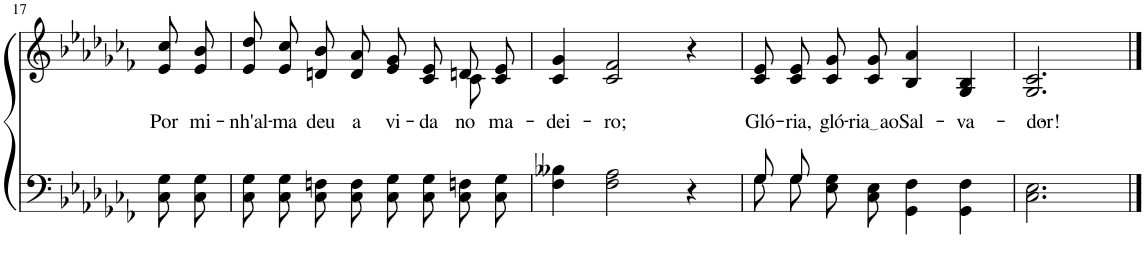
**kern	**kern	**text
*part2	*part1	*part1
*staff2	*staff1	*staff1
*I"Parte III e IV	*I"Parte I e II	*
!!LO:PB:g=z
*clefF4	*clefG2	*
*Trd-1c-2	*Trd-1c-2	*
*k[b-e-a-d-g-c-f-]	*k[b-e-a-d-g-c-f-]	*
*M4/4	*M4/4	*
=17	=17	=17
!	!	!LO:LY:b
8C-\ 8G-\L	8e-/ 8cc-/L	Por
!	!	!LO:LY:b
8C-\ 8G-\J	8e-/ 8b-/J	mi-
=18	=18	=18
!	!	!LO:LY:b
*	*^	*
8C-\ 8G-\L	8e-/ 8dd-/L	2.ryy	-nh'al-
!	!	!	!LO:LY:b
8C-\ 8G-\J	8e-/ 8cc-/J	.	-ma
!	!	!	!LO:LY:b
8C-\ 8Fn\L	8dn/ 8b-/L	.	deu
!	!	!	!LO:LY:b
8C-\ 8F\J	8d/ 8a-/J	.	a
!	!	!	!LO:LY:b
8C-\ 8G-\L	8e-/ 8g-/L	.	vi-
!	!	!	!LO:LY:b
8C-\ 8G-\J	8c-/ 8e-/J	.	-da
!	!	!	!LO:LY:b
8C-\ 8Fn\L	8dn/L	8c-\	no
!	!	!	!LO:LY:b
8C-\ 8G-\J	8c-/ 8e-/J	8ryy	ma-
=19	=19	=19	=19
!	!	!	!LO:LY:b
*	*v	*v	*
4F-\ 4B--X\	4c-/ 4g-/	-dei-
!	!	!LO:LY:b
2F-\ 2A-\	2c-/ 2f-/	-ro;
4r	4r	.
=20	=20	=20
*^	*	*
!	!	!	!LO:LY:b
8G-/L	8G-\L	8c-/ 8e-/L	Gló-
!	!	!	!LO:LY:b
8G-/J	8G-\J	8c-/ 8e-/J	ria,
!	!	!	!LO:LY:b
2.ryy	8E-\ 8G-\L	8c-/ 8g-/L	gló-
!	!	!	!LO:LY:b
.	8C-\ 8E-\J	8c-/ 8g-/J	ria ao
!	!	!	!LO:LY:b
.	4GG-\ 4F-\	4B-/ 4a-/	Sal-
!	!	!	!LO:LY:b
.	4GG-\ 4F-\	4G-/ 4B-/	-va-
=21	=21	=21	=21
!	!	!	!LO:LY:b
*v	*v	*	*
2.C-\ 2.E-\	2.G-/ 2.c-/	-dor!-
==	==	==
*-	*-	*-
